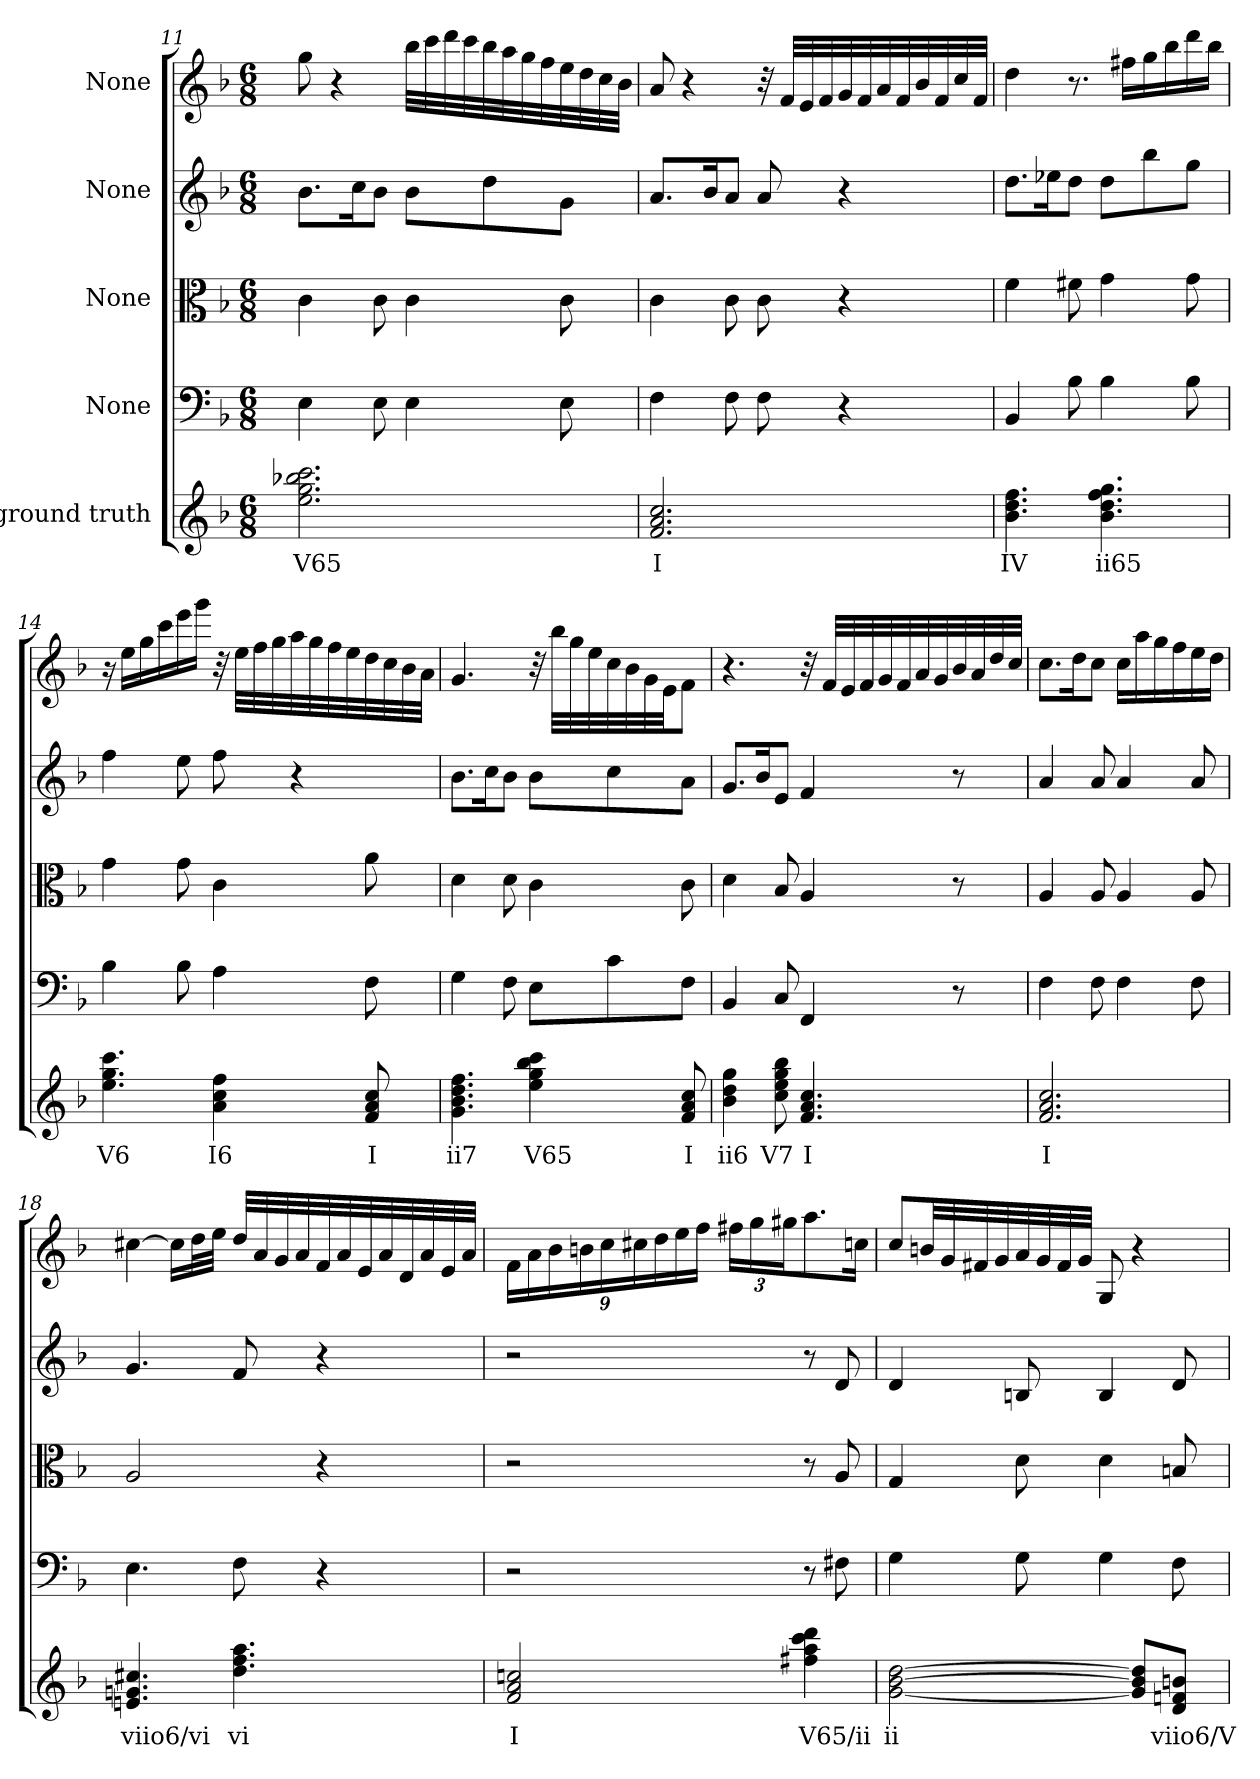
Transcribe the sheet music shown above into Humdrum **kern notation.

**kern	**text	**kern	**kern	**kern	**kern
*part5	*part5	*part4	*part3	*part2	*part1
*staff5	*staff5	*staff4	*staff3	*staff2	*staff1
*I"ground truth	*	*I"None	*I"None	*I"None	*I"None
*	*	*clefF4	*clefC3	*clefG2	*clefG2
*k[b-]	*	*k[b-]	*k[b-]	*k[b-]	*k[b-]
*M6/8	*	*M6/8	*M6/8	*M6/8	*M6/8
=11	=11	=11	=11	=11	=11
2.ee 2.gg 2.bb-X 2.ccc	V65	4E\	4c\	8.b-\L	8gg\
.	.	.	.	.	4r
.	.	.	.	16cc\K	.
.	.	8E\	8c\	8b-\J	.
.	.	4E\	4c\	8b-\L	32bb-\LLL
.	.	.	.	.	32ccc\
.	.	.	.	.	32ddd\
.	.	.	.	.	32ccc\
.	.	.	.	8dd\	32bb-\
.	.	.	.	.	32aa\
.	.	.	.	.	32gg\
.	.	.	.	.	32ff\
.	.	8E\	8c\	8g\J	32ee\
.	.	.	.	.	32dd\
.	.	.	.	.	32cc\
.	.	.	.	.	32b-\JJJ
=12	=12	=12	=12	=12	=12
2.f 2.a 2.cc	I	4F\	4c\	8.a/L	8a/
.	.	.	.	.	4r
.	.	.	.	16b-/K	.
.	.	8F\	8c\	8a/J	.
.	.	8F\	8c\	8a/	32r
.	.	.	.	.	32f/LLL
.	.	.	.	.	32e/
.	.	.	.	.	32f/
.	.	4r	4r	4r	32g/
.	.	.	.	.	32f/
.	.	.	.	.	32a/
.	.	.	.	.	32f/
.	.	.	.	.	32b-/
.	.	.	.	.	32f/
.	.	.	.	.	32cc/
.	.	.	.	.	32f/JJJ
!!LO:PB:g=z
=13	=13	=13	=13	=13	=13
4.b- 4.dd 4.ff	IV	4BB-/	4f\	8.dd\L	4dd\
.	.	.	.	16ee-X\K	.
.	.	8B-\	8f#X\	8dd\J	8.r
4.b- 4.dd 4.ff 4.gg	ii65	4B-\	4g\	8dd\L	.
.	.	.	.	.	16ff#X\LL
.	.	.	.	8bb-\	16gg\
.	.	.	.	.	16bb-\
.	.	8B-\	8g\	8gg\J	16ddd\
.	.	.	.	.	16bb-\JJ
=14	=14	=14	=14	=14	=14
4.ee 4.gg 4.ccc	V6	4B-\	4g\	4ff\	16r
.	.	.	.	.	16ee\LL
.	.	.	.	.	16gg\
.	.	.	.	.	16ccc\
.	.	8B-\	8g\	8ee\	16eee\
.	.	.	.	.	16ggg\JJ
4a 4cc 4ff	I6	4A\	4c\	8ff\	32r
.	.	.	.	.	32ee\LLL
.	.	.	.	.	32ff\
.	.	.	.	.	32gg\
.	.	.	.	4r	32aa\
.	.	.	.	.	32gg\
.	.	.	.	.	32ff\
.	.	.	.	.	32ee\
8f 8a 8cc	I	8F\	8a\	.	32dd\
.	.	.	.	.	32cc\
.	.	.	.	.	32b-\
.	.	.	.	.	32a\JJJ
=15	=15	=15	=15	=15	=15
4.g 4.b- 4.dd 4.ff	ii7	4G\	4d\	8.b-\L	4.g/
.	.	.	.	16cc\K	.
.	.	8F\	8d\	8b-\J	.
4ee 4gg 4bb- 4ccc	V65	8E\L	4c\	8b-\L	32r
.	.	.	.	.	32bb-\LLL
.	.	.	.	.	32gg\
.	.	.	.	.	32ee\
.	.	8c\	.	8cc\	32cc\
.	.	.	.	.	32b-\
.	.	.	.	.	32g\
.	.	.	.	.	32e\JJ
8f 8a 8cc	I	8F\J	8c\	8a\J	8f\J
!!LO:LB:g=z
=16	=16	=16	=16	=16	=16
4b- 4dd 4gg	ii6	4BB-/	4d\	8.g/L	4.r
.	.	.	.	16b-/K	.
8cc 8ee 8gg 8bb-	V7	8C/	8B-/	8e/J	.
4.f 4.a 4.cc	I	4FF/	4A/	4f/	32r
.	.	.	.	.	32f/LLL
.	.	.	.	.	32e/
.	.	.	.	.	32f/
.	.	.	.	.	32g/
.	.	.	.	.	32f/
.	.	.	.	.	32a/
.	.	.	.	.	32g/
.	.	8r	8r	8r	32b-/
.	.	.	.	.	32a/
.	.	.	.	.	32dd/
.	.	.	.	.	32cc/JJJ
=17	=17	=17	=17	=17	=17
2.f 2.a 2.cc	I	4F\	4A/	4a/	8.cc\L
.	.	.	.	.	16dd\K
.	.	8F\	8A/	8a/	8cc\J
.	.	4F\	4A/	4a/	16cc\LL
.	.	.	.	.	16aa\
.	.	.	.	.	16gg\
.	.	.	.	.	16ff\
.	.	8F\	8A/	8a/	16ee\
.	.	.	.	.	16dd\JJ
=18	=18	=18	=18	=18	=18
4.en 4.gn 4.cc#X	viio6/vi	4.E\	2A/	4.g/	[4cc#X\
.	.	.	.	.	16cc#\LL]
.	.	.	.	.	32dd\L
.	.	.	.	.	32ee\JJJ
4.dd 4.ff 4.aa	vi	8F\	.	8f/	32dd/LLL
.	.	.	.	.	32a/
.	.	.	.	.	32g/
.	.	.	.	.	32a/
.	.	4r	4r	4r	32f/
.	.	.	.	.	32a/
.	.	.	.	.	32e/
.	.	.	.	.	32a/
.	.	.	.	.	32d/
.	.	.	.	.	32a/
.	.	.	.	.	32e/
.	.	.	.	.	32a/JJJ
!!LO:LB:g=z
=19	=19	=19	=19	=19	=19
*	*	*	*	*	*Xbrackettup
2f 2a 2ccn	I	2r	2r	2r	24f\LL
.	.	.	.	.	24a\
.	.	.	.	.	24b-\
.	.	.	.	.	24bn\
.	.	.	.	.	24cc\
.	.	.	.	.	24cc#X\
.	.	.	.	.	24dd\
.	.	.	.	.	24ee\
.	.	.	.	.	24ff\JJ
.	.	.	.	.	24ff#X\LL
.	.	.	.	.	24gg\
.	.	.	.	.	24gg#X\J
4ff#X 4aa 4ccc 4ddd	V65/ii	8r	8r	8r	8.aa\
.	.	8F#X\	8A/	8d/	.
.	.	.	.	.	16ccn\Jk
=20	=20	=20	=20	=20	=20
[2g [2b- [2dd	ii	4G\	4G/	4d/	8cc/L
.	.	.	.	.	32bn/LL
.	.	.	.	.	32g/
.	.	.	.	.	32f#X/
.	.	.	.	.	32g/
.	.	8G\	8d\	8Bn/	32a/
.	.	.	.	.	32g/
.	.	.	.	.	32f#/
.	.	.	.	.	32g/JJJ
.	.	4G\	4d\	4B/	8G/
8g] 8b-] 8dd]L	.	.	.	.	4r
8d 8fn 8bnJ	viio6/V	8F\	8Bn/	8d/	.
=	=	=	=	=	=
*-	*-	*-	*-	*-	*-
